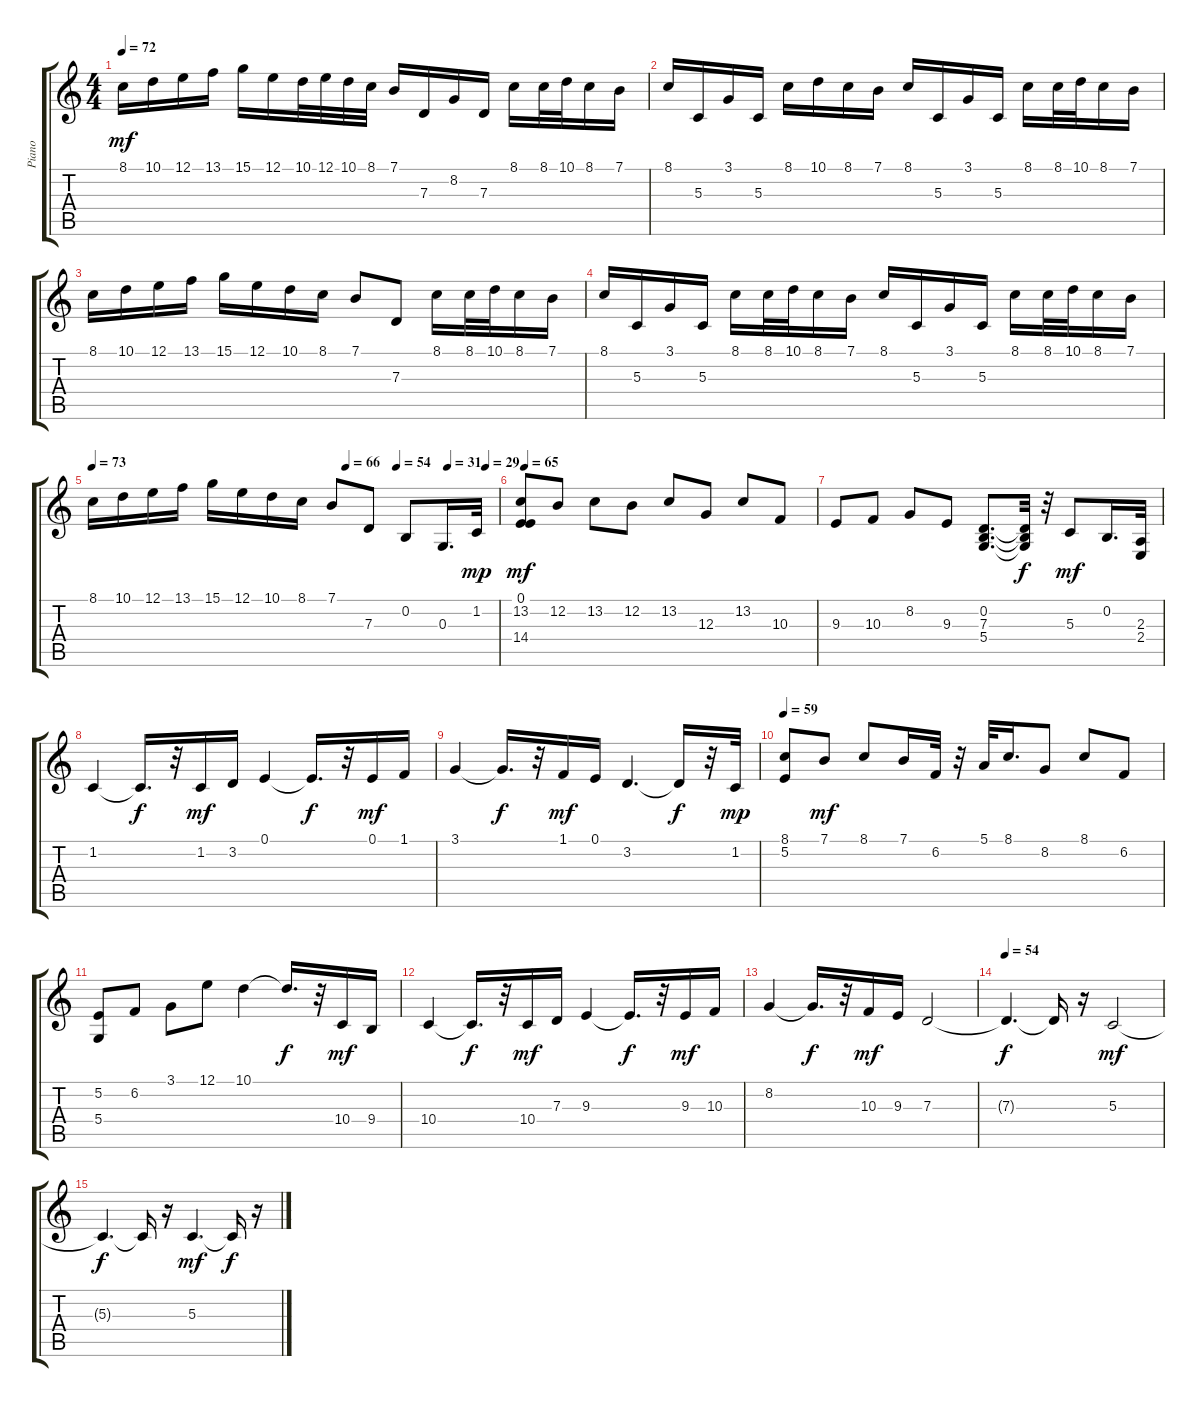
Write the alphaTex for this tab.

\track ("Piano" "Piano") {instrument acousticgrandpiano}
\staff {score tabs}
\tuning (E4 B3 G3 D3 A2 E2) {hide}
\ts (4 4)
\tempo 72
\clef g2
\ks c
8.1.16{dy mf} 10.1.16 12.1.16 13.1.16 15.1.16 12.1.16 10.1.32 12.1.32 10.1.32 8.1.32 7.1.16 7.3.16 8.2.16 7.3.16 8.1.16 8.1.32 10.1.32 8.1.16 7.1.16 |
8.1.16 5.3.16 3.1.16 5.3.16 8.1.16 10.1.16 8.1.16 7.1.16 8.1.16 5.3.16 3.1.16 5.3.16 8.1.16 8.1.32 10.1.32 8.1.16 7.1.16 |
8.1.16 10.1.16 12.1.16 13.1.16 15.1.16 12.1.16 10.1.16 8.1.16 7.1.8 7.3.8 8.1.16 8.1.32 10.1.32 8.1.16 7.1.16 |
8.1.16 5.3.16 3.1.16 5.3.16 8.1.16 8.1.32 10.1.32 8.1.16 7.1.16 8.1.16 5.3.16 3.1.16 5.3.16 8.1.16 8.1.32 10.1.32 8.1.16 7.1.16 |
\tempo 73
\tempo (66 0.625)
\tempo (54 0.75)
\tempo (31 0.875)
\tempo (29 0.96875)
8.1.16 10.1.16 12.1.16 13.1.16 15.1.16 12.1.16 10.1.16 8.1.16 7.1.8 7.3.8 0.2.8 0.3.16{d} 1.2.32{dy mp} |
\tempo 65
(0.1 13.2 14.4).8{dy mf} 12.2.8 13.2.8 12.2.8 13.2.8 12.3.8 13.2.8 10.3.8 |
9.3.8 10.3.8 8.2.8 9.3.8 (0.2 7.3 5.4).8{d} (0.2{t} 7.3{t} 5.4{t}).32{dy f} r.32 5.3.8{dy mf} 0.2.16{d} (2.3 2.4).32 |
1.2.4 1.2{t}.16{d dy f} r.32 1.2.16{dy mf} 3.2.16 0.1.4 0.1{t}.16{d dy f} r.32 0.1.16{dy mf} 1.1.16 |
3.1.4 3.1{t}.16{d dy f} r.32 1.1.16{dy mf} 0.1.16 3.2.4{d} 3.2{t}.16{dy f} r.32 1.2.32{dy mp} |
\tempo 59
(8.1 5.2).8 7.1.8{dy mf} 8.1.8 7.1.16 6.2.32 r.32 5.1.32 8.1.16{d} 8.2.8 8.1.8 6.2.8 |
(5.2 5.4).8 6.2.8 3.1.8 12.1.8 10.1.4 10.1{t}.16{d dy f} r.32 10.4.16{dy mf} 9.4.16 |
10.4.4 10.4{t}.16{d dy f} r.32 10.4.16{dy mf} 7.3.16 9.3.4 9.3{t}.16{d dy f} r.32 9.3.16{dy mf} 10.3.16 |
8.2.4 8.2{t}.16{d dy f} r.32 10.3.16{dy mf} 9.3.16 7.3.2 |
\tempo 54
7.3{t}.4{d dy f} 7.3{t}.16 r.16 5.3.2{dy mf} |
5.3{t}.4{d dy f} 5.3{t}.16 r.16 5.3.4{d dy mf} 5.3{t}.16{dy f} r.16
